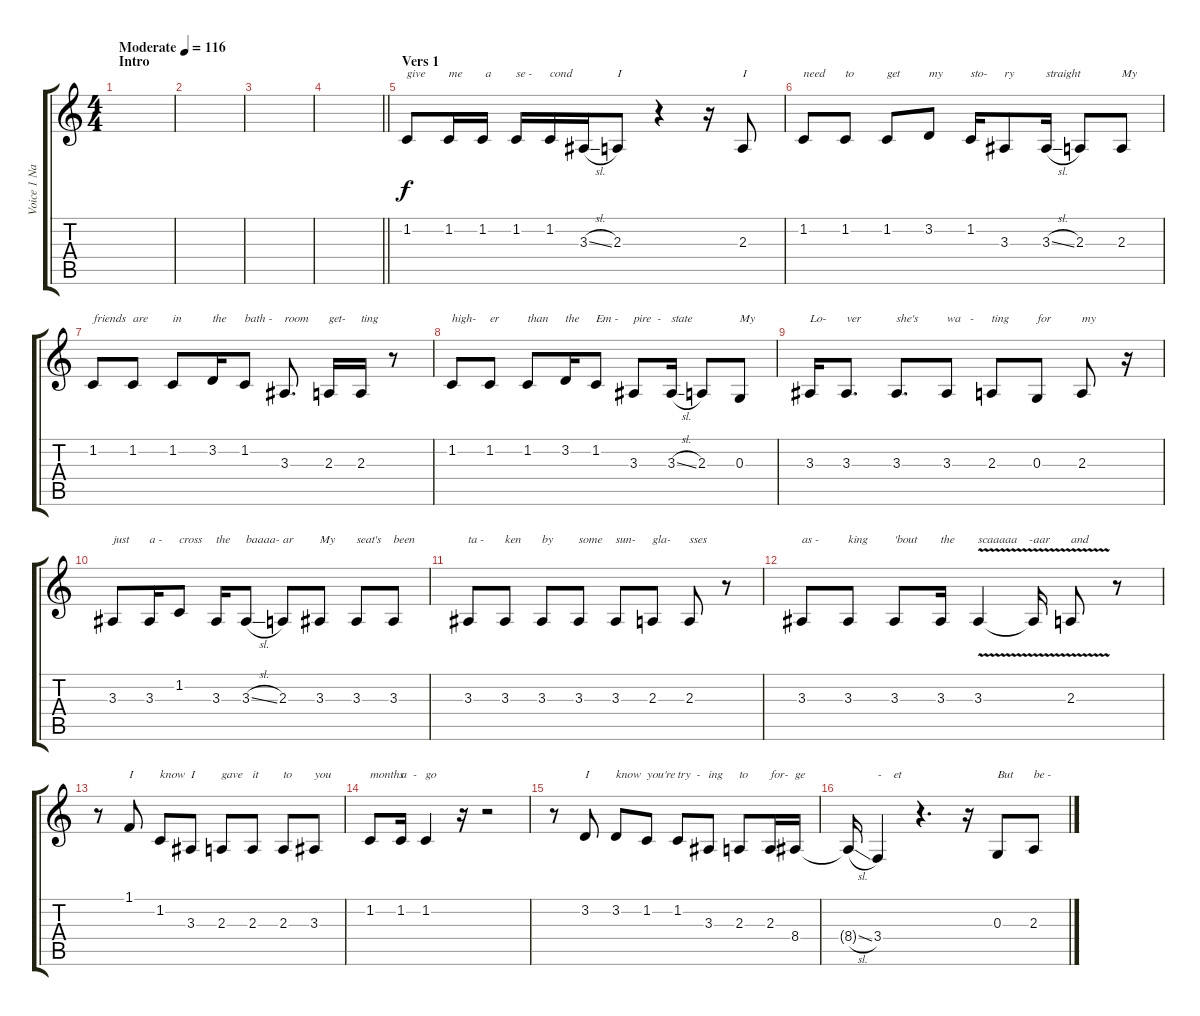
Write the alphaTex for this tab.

\track ("Voice 1 Nate Ruess" "Voice 1 Na") {instrument tenorsax}
\staff {score tabs}
\tuning (E4 B3 G3 D3 A2 E2) {hide}
\ts (4 4)
\section ("" "Intro")
\tempo (116 "Moderate")
\clef g2
\ks c
|
|
|
\barLineRight lightlight
|
\section ("" "Vers 1")
1.2.8{txt "give"} 1.2.16{txt "me"} 1.2.16{txt " a"} 1.2.16{txt "se -"} 1.2.16{txt "cond"} 3.3{sl}.16 2.3.8{txt "I"} r.4 r.16 2.3.8{txt "I"} |
1.2.8{txt "need"} 1.2.8{txt "to"} 1.2.8{txt "get"} 3.2.8{txt "my"} 1.2.16{txt "sto-"} 3.3.8{txt "ry"} 3.3{sl}.16{txt "straight"} 2.3.8 2.3.8{txt "My"} |
1.2.8{txt "friends"} 1.2.8{txt "are"} 1.2.8{txt "in"} 3.2.16{txt "the"} 1.2.8{txt "bath -"} 3.3.8{d txt "room"} 2.3.16{txt "get-"} 2.3.16{txt "ting"} r.8 |
1.2.8{txt "high-"} 1.2.8{txt "er"} 1.2.8{txt "than"} 3.2.16{txt "the"} 1.2.8{txt "Em -"} 3.3.8{txt "pire  -"} 3.3{sl}.16{txt "state"} 2.3.8 0.3.8{txt "My"} |
3.3.16{txt "Lo-"} 3.3.8{d txt "ver"} 3.3.8{d txt "she's"} 3.3.8{txt "wa   -"} 2.3.8{txt "ting"} 0.3.8{txt "for"} 2.3.8{txt "my"} r.16 |
3.3.8{txt "just"} 3.3.16{txt "a -"} 1.2.8{txt "cross"} 3.3.16{txt "the"} 3.3{sl}.8{txt "baaaa-"} 2.3.8{txt "ar"} 3.3.8{txt "My"} 3.3.8{txt "seat's"} 3.3.8{txt "been"} |
3.3.8{txt "ta -"} 3.3.8{txt "ken"} 3.3.8{txt "by"} 3.3.8{txt "some"} 3.3.8{txt "sun-"} 2.3.8{txt "gla-"} 2.3.8{txt "sses"} r.8 |
3.3.8{txt "as -"} 3.3.8{txt "king"} 3.3.8{txt "'bout"} 3.3.16{txt "the"} 3.3{v}.4{txt "scaaaaa    -"} 3.3{t}.16{txt "aar"} 2.3{v}.8{txt "and"} r.8 |
r.8 1.1.8{txt "I"} 1.2.8{txt "know"} 3.3.8{txt "I"} 2.3.8{txt "gave"} 2.3.8{txt "it"} 2.3.8{txt "to"} 3.3.8{txt "you"} |
1.2.8{txt "months"} 1.2.16{txt "a  -"} 1.2.4{txt "go"} r.16 r.2 |
r.8 3.2.8{txt "I"} 3.2.8{txt "know"} 1.2.8{txt "you're"} 1.2.8{txt "try  -"} 3.3.8{txt "ing"} 2.3.8{txt "to"} 2.3.16{txt "for-"} 8.4.16{txt "ge"} |
8.4{sl t}.16 3.4.4{txt "-    et"} r.4{d} r.16 0.3.8{txt "But"} 2.3.8{txt "be -"}
